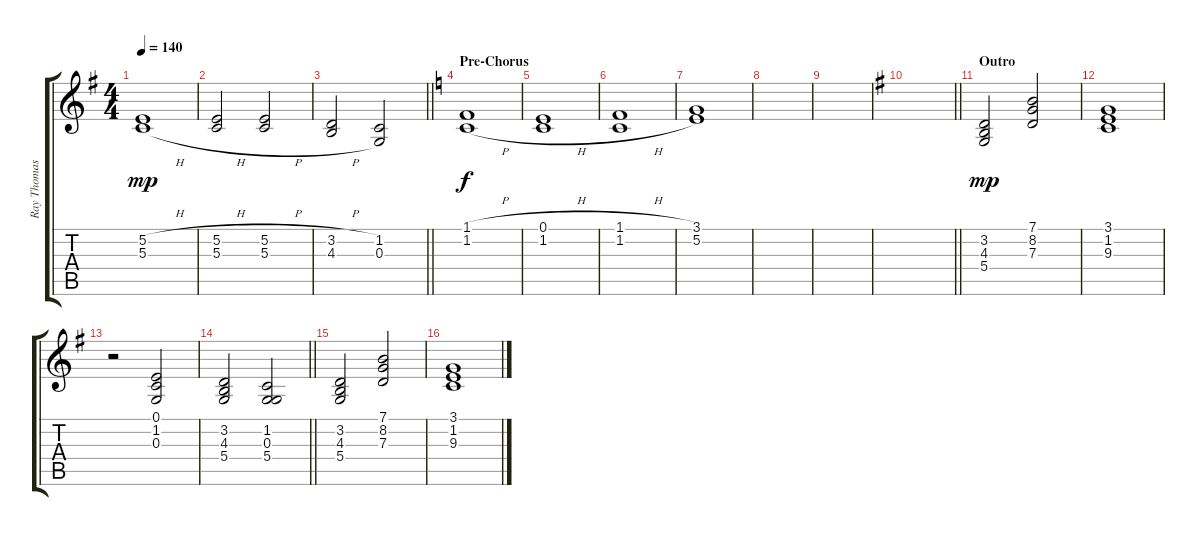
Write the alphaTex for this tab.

\track ("Ray Thomas" "Ray Thomas") {instrument synthvoice}
\staff {score tabs}
\tuning (E4 B3 G3 D3 A2 E2) {hide}
\ts (4 4)
\tempo 140
\clef g2
\ks g
(5.2{h} 5.3{h}).1{dy mp} |
(5.2{h} 5.3{h}).2 (5.2{h} 5.3{h}).2 |
\barLineRight lightlight
(3.2{h} 4.3{h}).2 (1.2 0.3).2 |
\section ("" "Pre-Chorus")
\ks c
(1.1{h} 1.2{h}).1{dy f} |
(0.1{h} 1.2{h}).1 |
(1.1{h} 1.2{h}).1 |
(3.1 5.2).1 |
|
|
\barLineRight lightlight
\ks g
|
\section ("" "Outro")
(3.2 4.3 5.4).2{dy mp instrument choiraahs} (7.1 8.2 7.3).2 |
(3.1 1.2 9.3).1 |
r.2 (0.1 1.2 0.3).2{instrument synthvoice} |
\barLineRight lightlight
(3.2 4.3 5.4).2 (1.2 0.3 5.4).2 |
\section ("" "")
(3.2 4.3 5.4).2{instrument choiraahs} (7.1 8.2 7.3).2 |
(3.1 1.2 9.3).1
